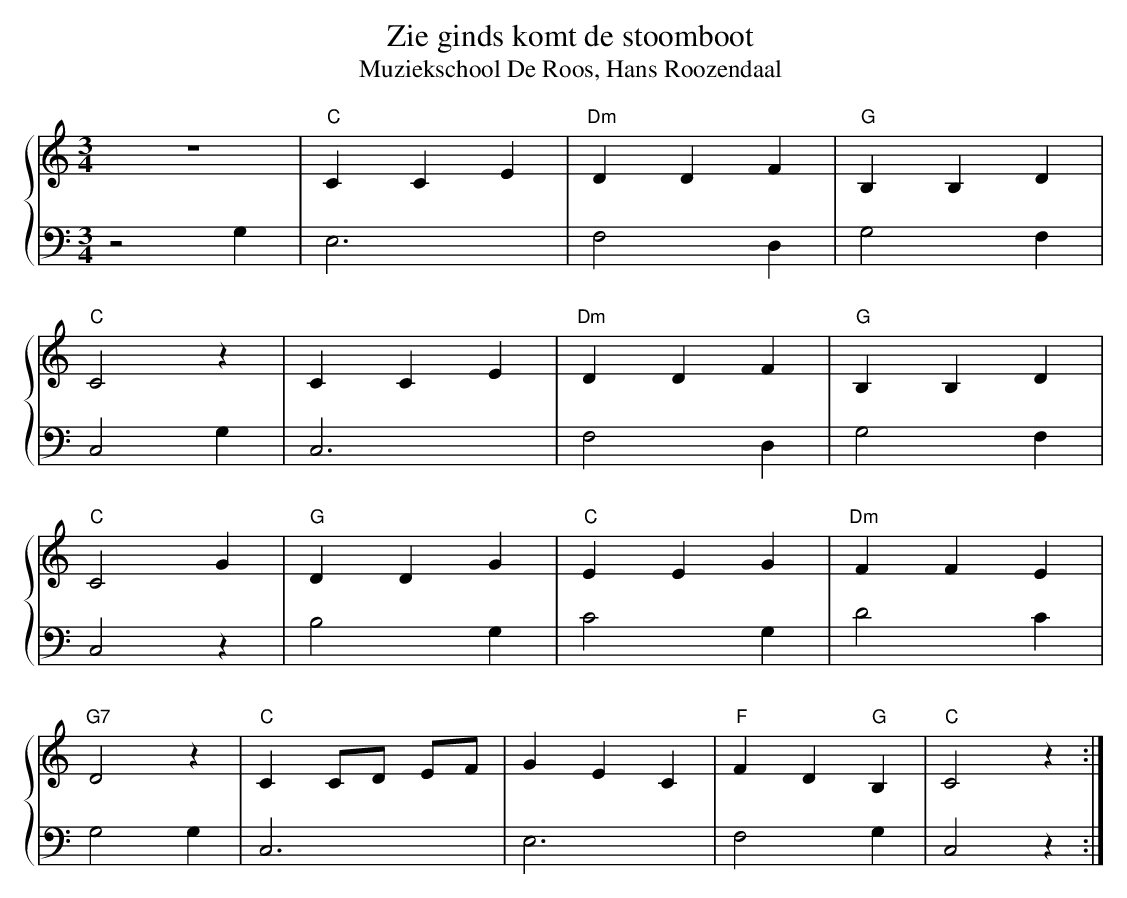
X:1
T:Zie ginds komt de stoomboot
T:Muziekschool De Roos, Hans Roozendaal
%%score { 1 | 2 }
L:1/4
M:3/4
K:C
V:1 treble
V:2 bass
V:1
z3 |"C" C C E |"Dm" D D F |"G" B, B, D |$"C" C2 z | C C E |"Dm" D D F |"G" B, B, D |$"C" C2 G |
"G" D D G |"C" E E G |"Dm" F F E |$"G7" D2 z |"C" C C/D/ E/F/ | G E C |"F" F D"G" B, |"C" C2 z :|
V:2
z2 G, | E,3 | F,2 D, | G,2 F, |$ C,2 G, | C,3 | F,2 D, | G,2 F, |$ C,2 z | B,2 G, | C2 G, |
D2 C |$ G,2 G, | C,3 | E,3 | F,2 G, | C,2 z :|
